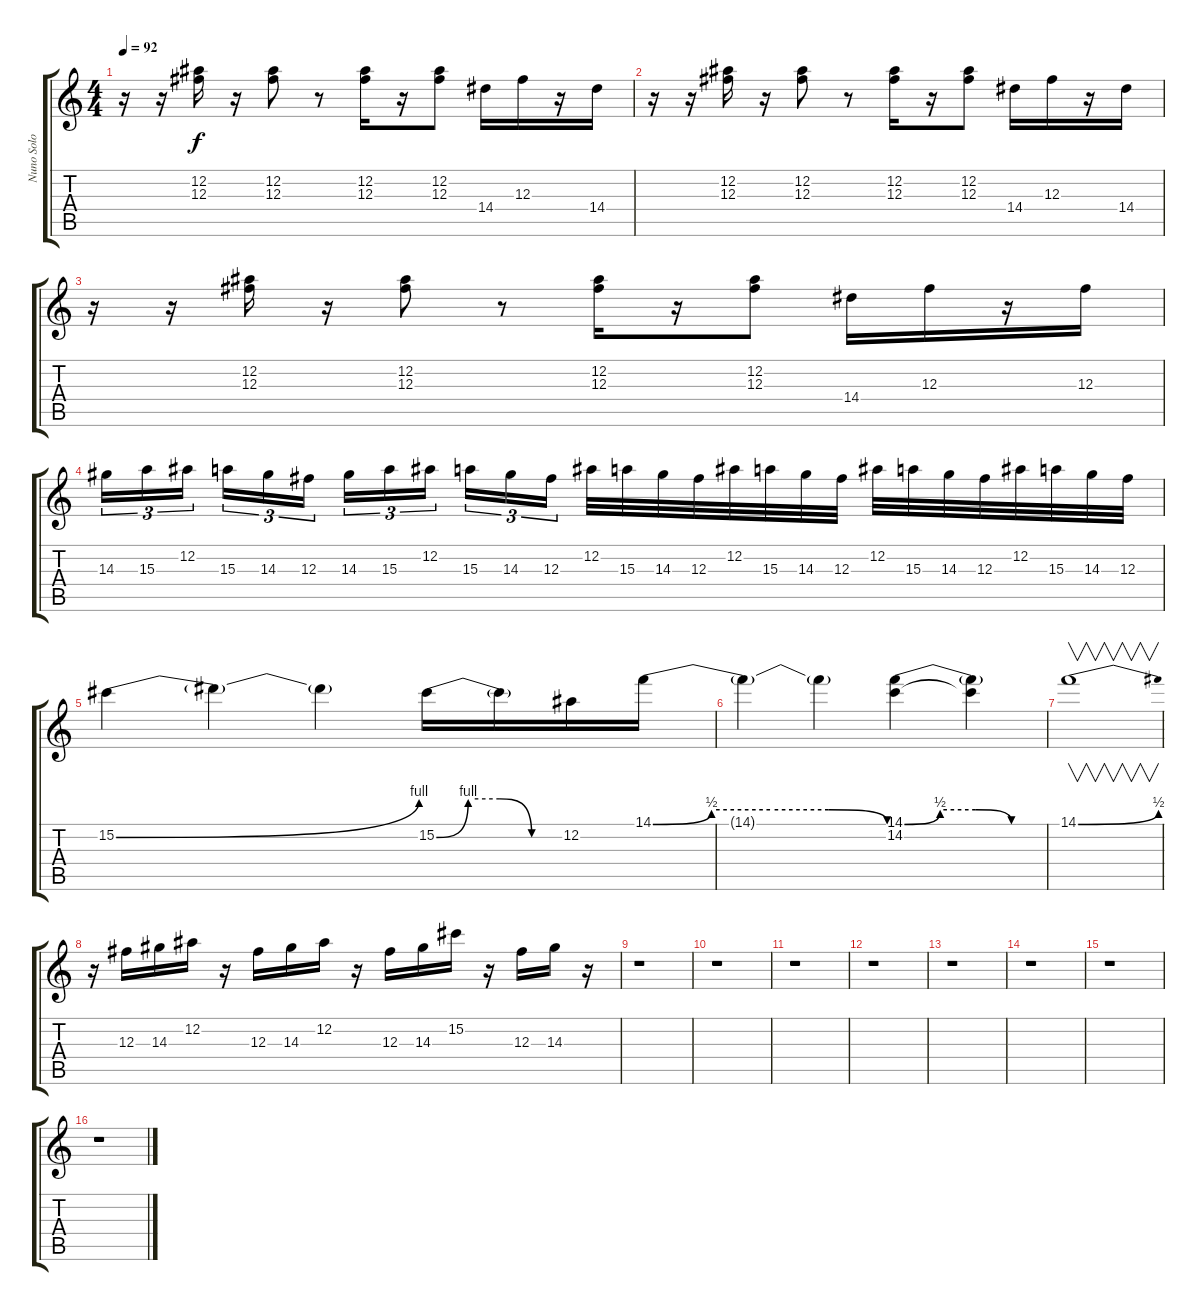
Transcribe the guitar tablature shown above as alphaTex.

\track ("Nuno Solo" "Nuno Solo") {instrument distortionguitar}
\staff {score tabs}
\tuning (Eb4 Bb3 Gb3 Db3 Ab2 Eb2) {hide}
\ts (4 4)
\tempo 92
\clef g2
\ks c
r.16{dy f} r.16 (12.2 12.3).16 r.16 (12.2 12.3).8 r.8 (12.2 12.3).16 r.16 (12.2 12.3).8 14.4.16 12.3.16 r.16 14.4.16 |
r.16 r.16 (12.2 12.3).16 r.16 (12.2 12.3).8 r.8 (12.2 12.3).16 r.16 (12.2 12.3).8 14.4.16 12.3.16 r.16 14.4.16 |
r.16 r.16 (12.2 12.3).16 r.16 (12.2 12.3).8 r.8 (12.2 12.3).16 r.16 (12.2 12.3).8 14.4.16 12.3.16 r.16 12.3.16 |
14.3.16{tu (3 2)} 15.3.16{tu (3 2)} 12.2.16{tu (3 2)} 15.3.16{tu (3 2)} 14.3.16{tu (3 2)} 12.3.16{tu (3 2)} 14.3.16{tu (3 2)} 15.3.16{tu (3 2)} 12.2.16{tu (3 2)} 15.3.16{tu (3 2)} 14.3.16{tu (3 2)} 12.3.16{tu (3 2)} 12.2.32 15.3.32 14.3.32 12.3.32 12.2.32 15.3.32 14.3.32 12.3.32 12.2.32 15.3.32 14.3.32 12.3.32 12.2.32 15.3.32 14.3.32 12.3.32 |
15.2{be (bend 0 0 60 4)}.4 15.2{t}.4 15.2{t}.4 15.2{be (custom 0 0 15 4 30 4 45 0 60 0)}.16 15.2{t}.16 12.2.16 14.1{be (custom 0 0 15 2 30 2 45 2 60 0)}.16 |
14.1{t}.4 14.1{t}.4 (14.1{be (custom 0 0 15 2 30 2 45 0 60 0)} 14.2).4 (14.1{t} 14.2{t}).4 |
14.1{be (bend 0 0 60 2)}.1{v} |
r.16 12.3.16 14.3.16 12.2.16 r.16 12.3.16 14.3.16 12.2.16 r.16 12.3.16 14.3.16 15.2.16 r.16 12.3.16 14.3.16 r.16 |
r.1 |
r.1 |
r.1 |
r.1 |
r.1 |
r.1 |
r.1 |
r.1
